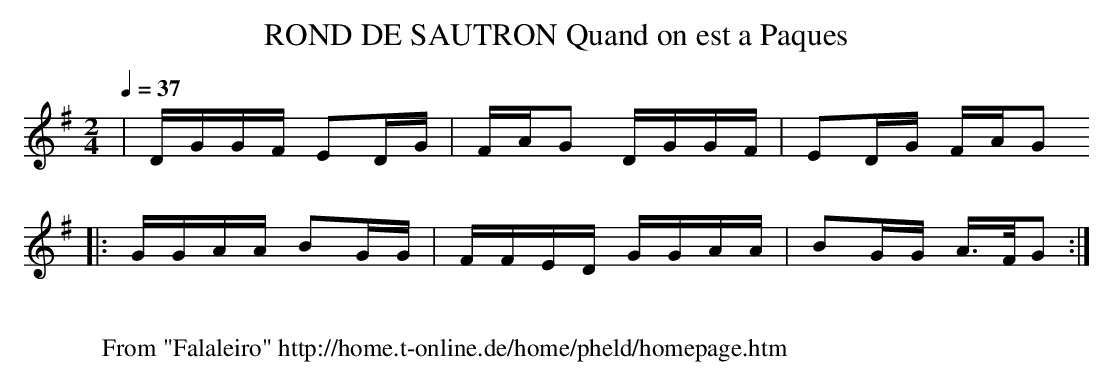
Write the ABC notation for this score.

X:1
T:ROND DE SAUTRON Quand on est a Paques
M:2/4
L:1/16
Q:1/4=37
K:G
|DGGF E2DG|FAG2 DGGF|E2DG FAG2
|:GGAA B2GG|FFED GGAA|B2GG A3/2F/2G2:|
W:
W: From "Falaleiro" http://home.t-online.de/home/pheld/homepage.htm
